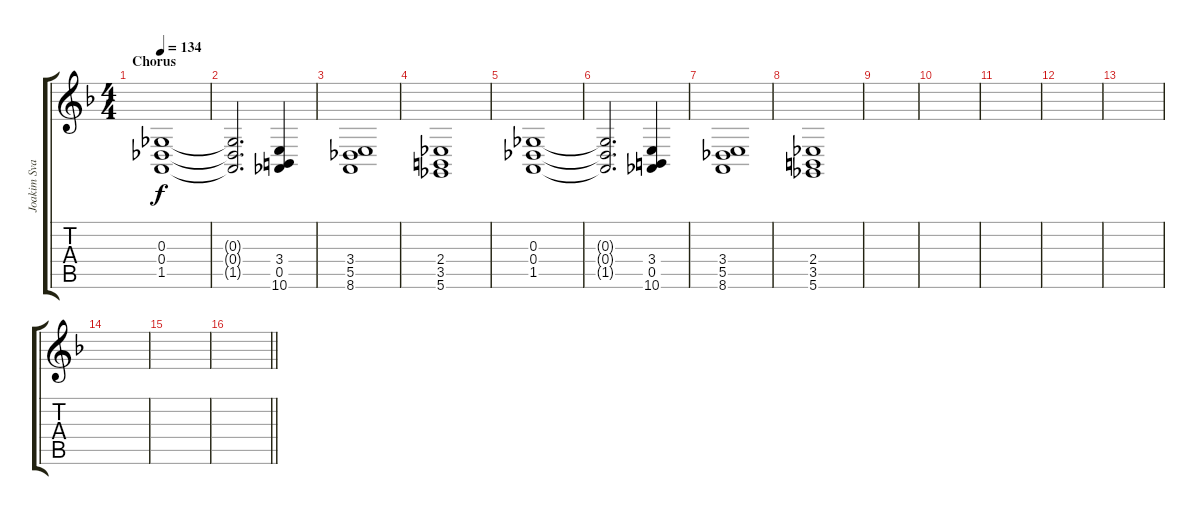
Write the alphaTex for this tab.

\track ("Joakim Svalberg" "Joakim Sva") {instrument choiraahs}
\staff {score tabs}
\tuning (Eb4 Bb3 Gb3 Db3 Ab2 Db2) {hide}
\ts (4 4)
\section ("" "Chorus")
\tempo 134
\clef g2
\ks f
(0.3 0.4 1.5).1{dy f} |
(0.3{t} 0.4{t} 1.5{t}).2{d} (3.4 0.5 10.6).4 |
(3.4 5.5 8.6).1 |
(2.4 3.5 5.6).1 |
(0.3 0.4 1.5).1 |
(0.3{t} 0.4{t} 1.5{t}).2{d} (3.4 0.5 10.6).4 |
(3.4 5.5 8.6).1 |
(2.4 3.5 5.6).1 |
|
|
|
|
|
|
|
\barLineRight lightlight
